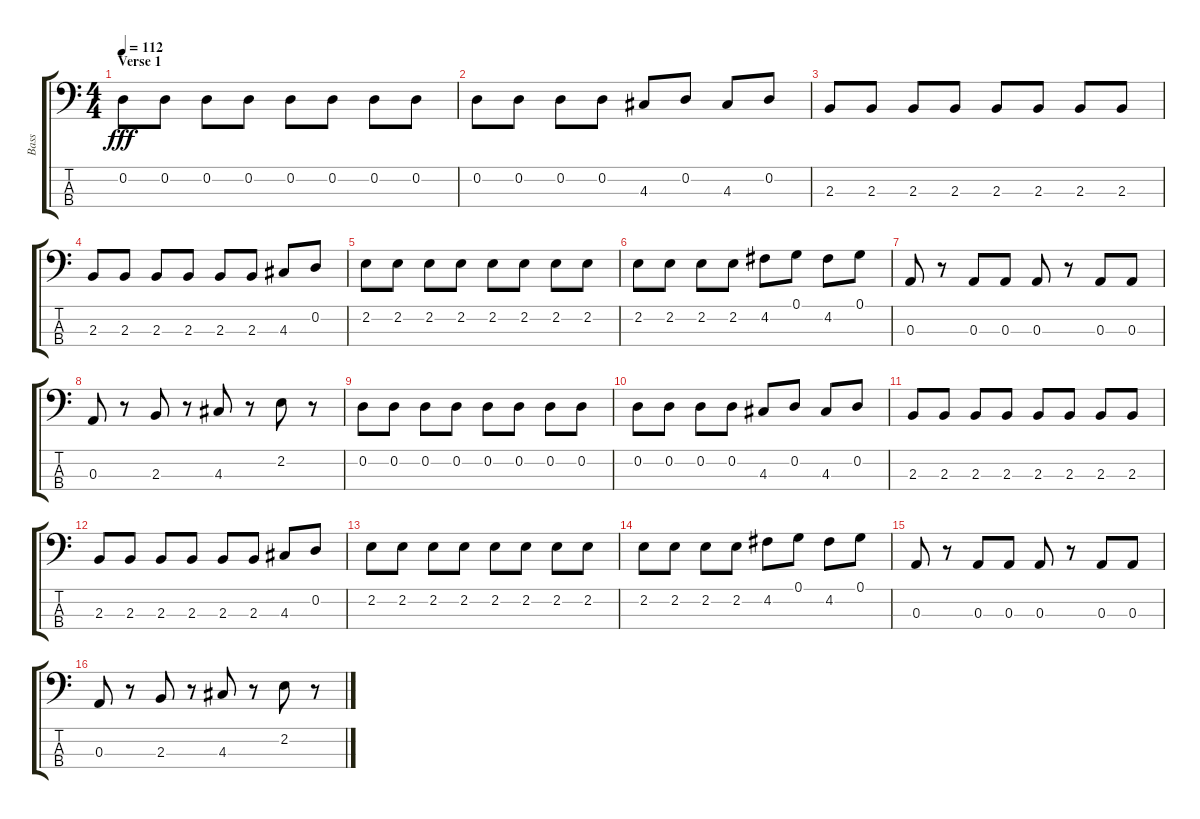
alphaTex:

\track ("Bass" "Bass") {instrument electricbassfinger}
\staff {score tabs}
\tuning (G2 D2 A1 E1) {hide}
\ts (4 4)
\section ("" "Verse 1")
\tempo 112
\clef f4
\ks c
0.2.8{dy fff} 0.2.8 0.2.8 0.2.8 0.2.8 0.2.8 0.2.8 0.2.8 |
0.2.8 0.2.8 0.2.8 0.2.8 4.3.8 0.2.8 4.3.8 0.2.8 |
2.3.8 2.3.8 2.3.8 2.3.8 2.3.8 2.3.8 2.3.8 2.3.8 |
2.3.8 2.3.8 2.3.8 2.3.8 2.3.8 2.3.8 4.3.8 0.2.8 |
2.2.8 2.2.8 2.2.8 2.2.8 2.2.8 2.2.8 2.2.8 2.2.8 |
2.2.8 2.2.8 2.2.8 2.2.8 4.2.8 0.1.8 4.2.8 0.1.8 |
0.3.8 r.8 0.3.8 0.3.8 0.3.8 r.8 0.3.8 0.3.8 |
0.3.8 r.8 2.3.8 r.8 4.3.8 r.8 2.2.8 r.8 |
0.2.8 0.2.8 0.2.8 0.2.8 0.2.8 0.2.8 0.2.8 0.2.8 |
0.2.8 0.2.8 0.2.8 0.2.8 4.3.8 0.2.8 4.3.8 0.2.8 |
2.3.8 2.3.8 2.3.8 2.3.8 2.3.8 2.3.8 2.3.8 2.3.8 |
2.3.8 2.3.8 2.3.8 2.3.8 2.3.8 2.3.8 4.3.8 0.2.8 |
2.2.8 2.2.8 2.2.8 2.2.8 2.2.8 2.2.8 2.2.8 2.2.8 |
2.2.8 2.2.8 2.2.8 2.2.8 4.2.8 0.1.8 4.2.8 0.1.8 |
0.3.8 r.8 0.3.8 0.3.8 0.3.8 r.8 0.3.8 0.3.8 |
0.3.8 r.8 2.3.8 r.8 4.3.8 r.8 2.2.8 r.8
